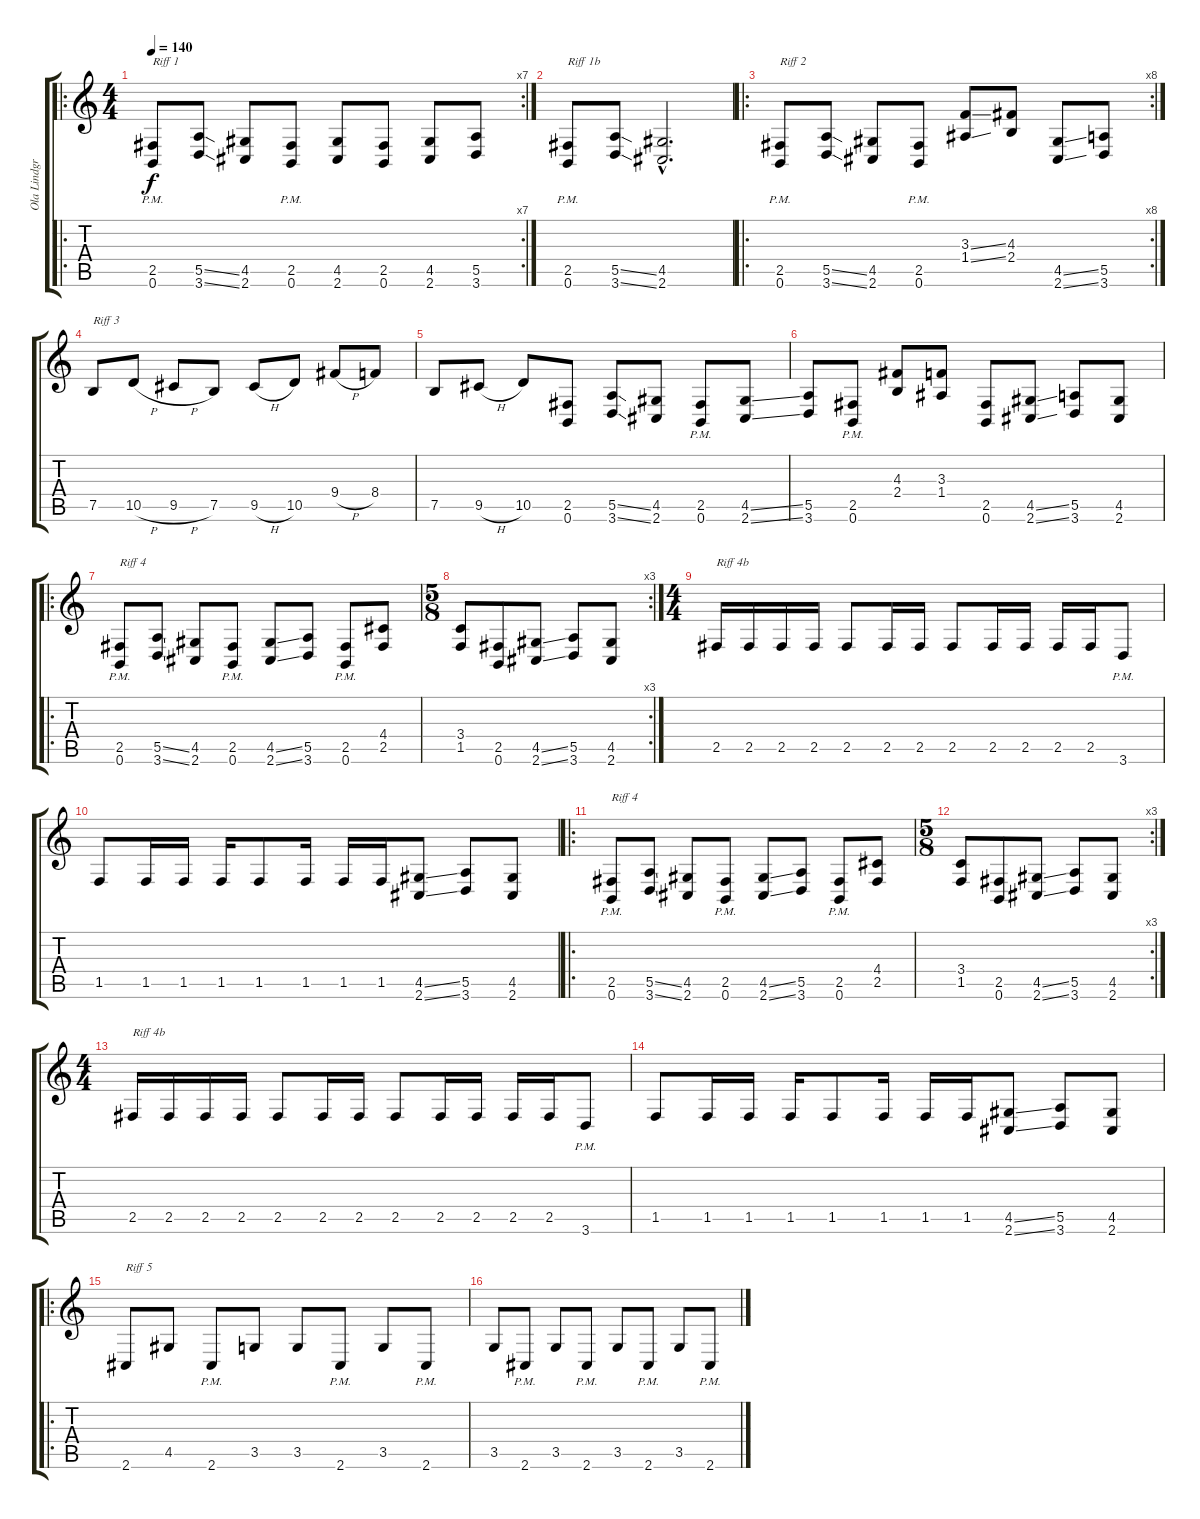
\track ("Ola Lindgren - Guitar I" "Ola Lindgr") {instrument overdrivenguitar}
\staff {score tabs}
\tuning (B3 G3 D3 A2 E2 B1) {hide}
\ro
\rc 7
\ts (4 4)
\tempo 140
\clef g2
\ks c
(2.5{pm} 0.6{pm}).8{txt "Riff 1" dy f instrument overdrivenguitar} (5.5{ss} 3.6{ss}).8 (4.5 2.6).8 (2.5{pm} 0.6{pm}).8 (4.5 2.6).8 (2.5 0.6).8 (4.5 2.6).8 (5.5 3.6).8 |
(2.5{pm} 0.6{pm}).8{txt "Riff 1b"} (5.5{ss} 3.6{ss}).8 (4.5{hac} 2.6{hac}).2{d} |
\ro
\rc 8
(2.5{pm} 0.6{pm}).8{txt "Riff 2"} (5.5{ss} 3.6{ss}).8 (4.5 2.6).8 (2.5{pm} 0.6{pm}).8 (3.3{ss} 1.4{ss}).8 (4.3 2.4).8 (4.5{ss} 2.6{ss}).8 (5.5 3.6).8 |
7.5.8{txt "Riff 3"} 10.5{h}.8 9.5{h}.8 7.5.8 9.5{h}.8 10.5.8 9.4{h}.8 8.4.8 |
7.5.8 9.5{h}.8 10.5.8 (2.5 0.6).8 (5.5{ss} 3.6{ss}).8 (4.5 2.6).8 (2.5{pm} 0.6{pm}).8 (4.5{ss} 2.6{ss}).8 |
(5.5 3.6).8 (2.5{pm} 0.6{pm}).8 (4.3 2.4).8 (3.3 1.4).8 (2.5 0.6).8 (4.5{ss} 2.6{ss}).8 (5.5 3.6).8 (4.5 2.6).8 |
\ro
(2.5{pm} 0.6{pm}).8{txt "Riff 4"} (5.5{ss} 3.6{ss}).8 (4.5 2.6).8 (2.5{pm} 0.6{pm}).8 (4.5{ss} 2.6{ss}).8 (5.5 3.6).8 (2.5{pm} 0.6{pm}).8 (4.4 2.5).8 |
\rc 3
\ts (5 8)
(3.4 1.5).8 (2.5 0.6).8 (4.5{ss} 2.6{ss}).8 (5.5 3.6).8 (4.5 2.6).8 |
\ts (4 4)
2.5.16{txt "Riff 4b"} 2.5.16 2.5.16 2.5.16 2.5.8 2.5.16 2.5.16 2.5.8 2.5.16 2.5.16 2.5.16 2.5.16 3.6{pm}.8 |
1.5.8 1.5.16 1.5.16 1.5.16 1.5.8 1.5.16 1.5.16 1.5.16 (4.5{ss} 2.6{ss}).8 (5.5 3.6).8 (4.5 2.6).8 |
\ro
(2.5{pm} 0.6{pm}).8{txt "Riff 4"} (5.5{ss} 3.6{ss}).8 (4.5 2.6).8 (2.5{pm} 0.6{pm}).8 (4.5{ss} 2.6{ss}).8 (5.5 3.6).8 (2.5{pm} 0.6{pm}).8 (4.4 2.5).8 |
\rc 3
\ts (5 8)
(3.4 1.5).8 (2.5 0.6).8 (4.5{ss} 2.6{ss}).8 (5.5 3.6).8 (4.5 2.6).8 |
\ts (4 4)
2.5.16{txt "Riff 4b"} 2.5.16 2.5.16 2.5.16 2.5.8 2.5.16 2.5.16 2.5.8 2.5.16 2.5.16 2.5.16 2.5.16 3.6{pm}.8 |
1.5.8 1.5.16 1.5.16 1.5.16 1.5.8 1.5.16 1.5.16 1.5.16 (4.5{ss} 2.6{ss}).8 (5.5 3.6).8 (4.5 2.6).8 |
\ro
2.6.8{txt "Riff 5"} 4.5.8 2.6{pm}.8 3.5.8 3.5.8 2.6{pm}.8 3.5.8 2.6{pm}.8 |
3.5.8 2.6{pm}.8 3.5.8 2.6{pm}.8 3.5.8 2.6{pm}.8 3.5.8 2.6{pm}.8
